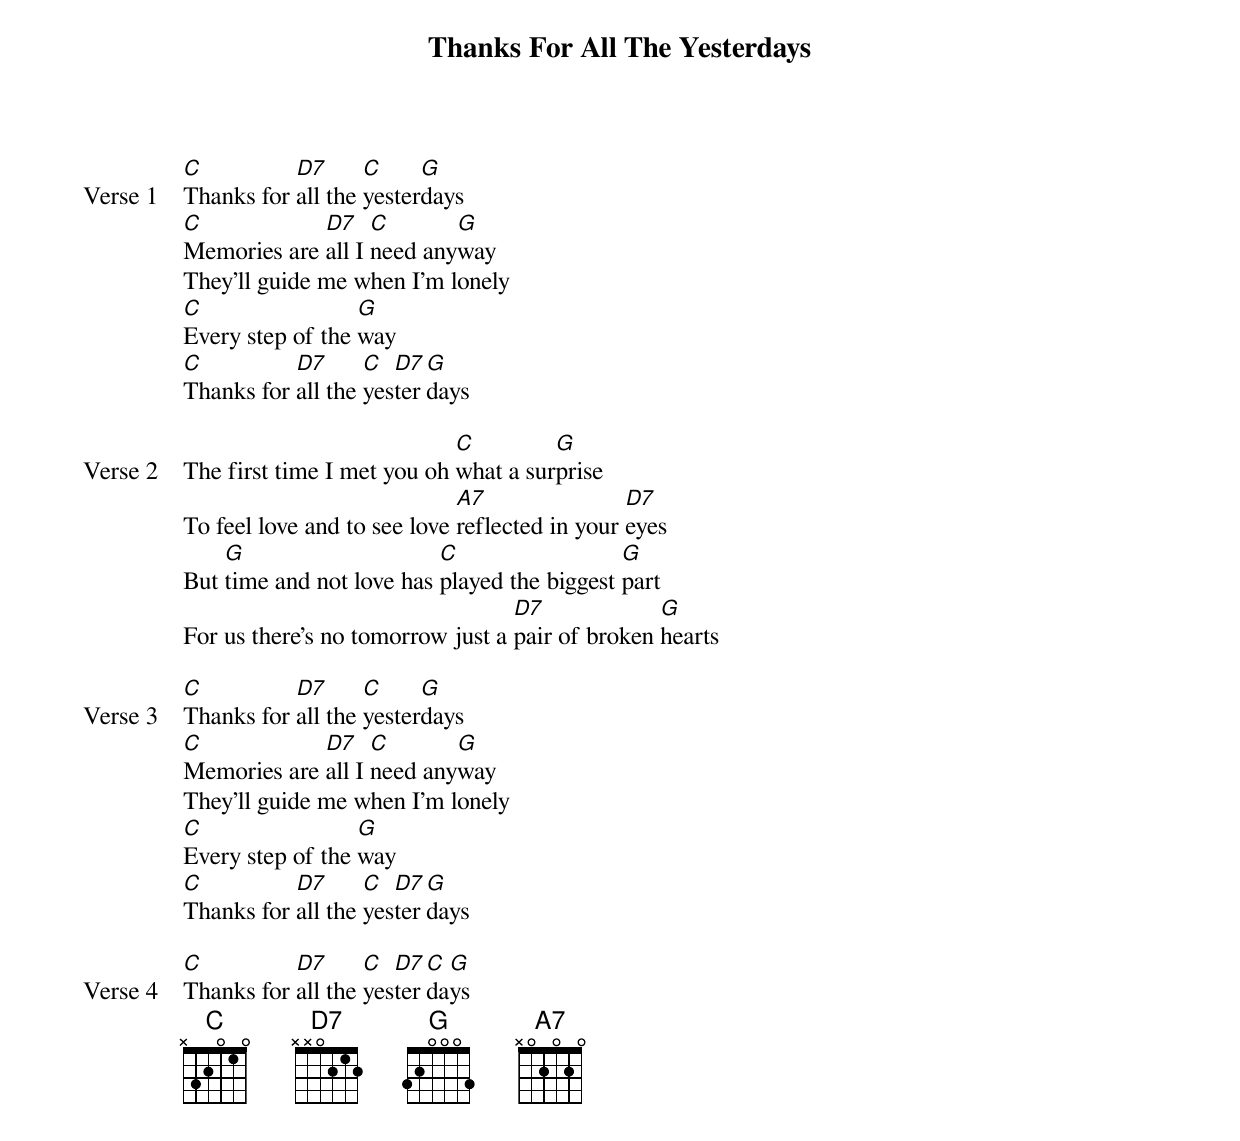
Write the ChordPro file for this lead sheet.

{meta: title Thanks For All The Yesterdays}
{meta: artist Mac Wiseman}
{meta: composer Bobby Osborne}

{start_of_verse: Verse 1}
[C]Thanks for [D7]all the [C]yester[G]days
[C]Memories are [D7]all I [C]need any[G]way
They’ll guide me when I'm lonely
[C]Every step of the [G]way
[C]Thanks for [D7]all the [C]yes[D7]ter[G]days
{end_of_verse}

{start_of_verse: Verse 2}
The first time I met you oh [C]what a sur[G]prise
To feel love and to see love [A7]reflected in your [D7]eyes
But [G]time and not love has [C]played the biggest [G]part
For us there's no tomorrow just a [D7]pair of broken [G]hearts
{end_of_verse}

{start_of_verse: Verse 3}
[C]Thanks for [D7]all the [C]yester[G]days
[C]Memories are [D7]all I [C]need any[G]way
They’ll guide me when I'm lonely
[C]Every step of the [G]way
[C]Thanks for [D7]all the [C]yes[D7]ter[G]days
{end_of_verse}

{start_of_verse: Verse 4}
[C]Thanks for [D7]all the [C]yes[D7]ter[C]da[G]ys
{end_of_verse}
